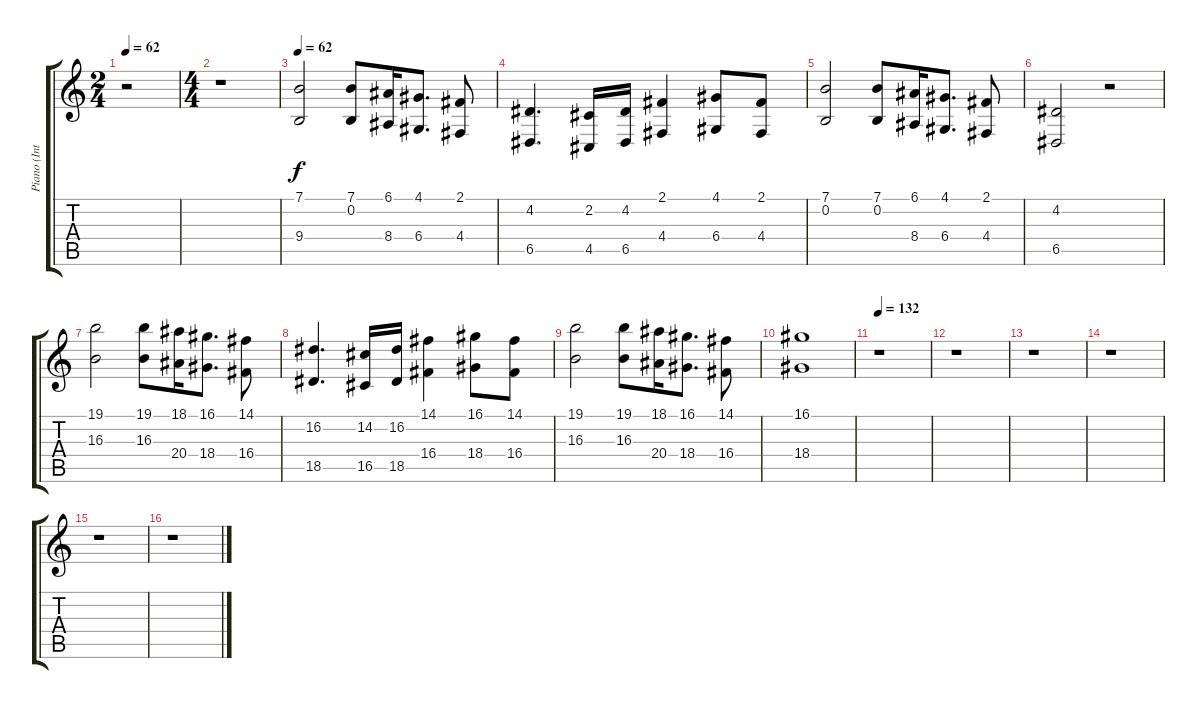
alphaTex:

\track ("Piano (Intro)" "Piano (Int") {instrument acousticgrandpiano}
\staff {score tabs}
\tuning (E4 B3 G3 D3 A2 E2) {hide}
\ts (2 4)
\tempo 62
\clef g2
\ks c
r.2{dy f instrument acousticgrandpiano} |
\ts (4 4)
r.1 |
\tempo 62
(7.1 9.4).2 (7.1 0.2).8 (6.1 8.4).16 (4.1 6.4).8{d} (2.1 4.4).8 |
(4.2 6.5).4{d} (2.2 4.5).16 (4.2 6.5).16 (2.1 4.4).4 (4.1 6.4).8 (2.1 4.4).8 |
(7.1 0.2).2 (7.1 0.2).8 (6.1 8.4).16 (4.1 6.4).8{d} (2.1 4.4).8 |
(4.2 6.5).2 r.2 |
(19.1 16.3).2 (19.1 16.3).8 (18.1 20.4).16 (16.1 18.4).8{d} (14.1 16.4).8 |
(16.2 18.5).4{d} (14.2 16.5).16 (16.2 18.5).16 (14.1 16.4).4 (16.1 18.4).8 (14.1 16.4).8 |
(19.1 16.3).2 (19.1 16.3).8 (18.1 20.4).16 (16.1 18.4).8{d} (14.1 16.4).8 |
(16.1 18.4).1 |
\tempo 132
r.1 |
r.1 |
r.1 |
r.1 |
r.1 |
r.1
